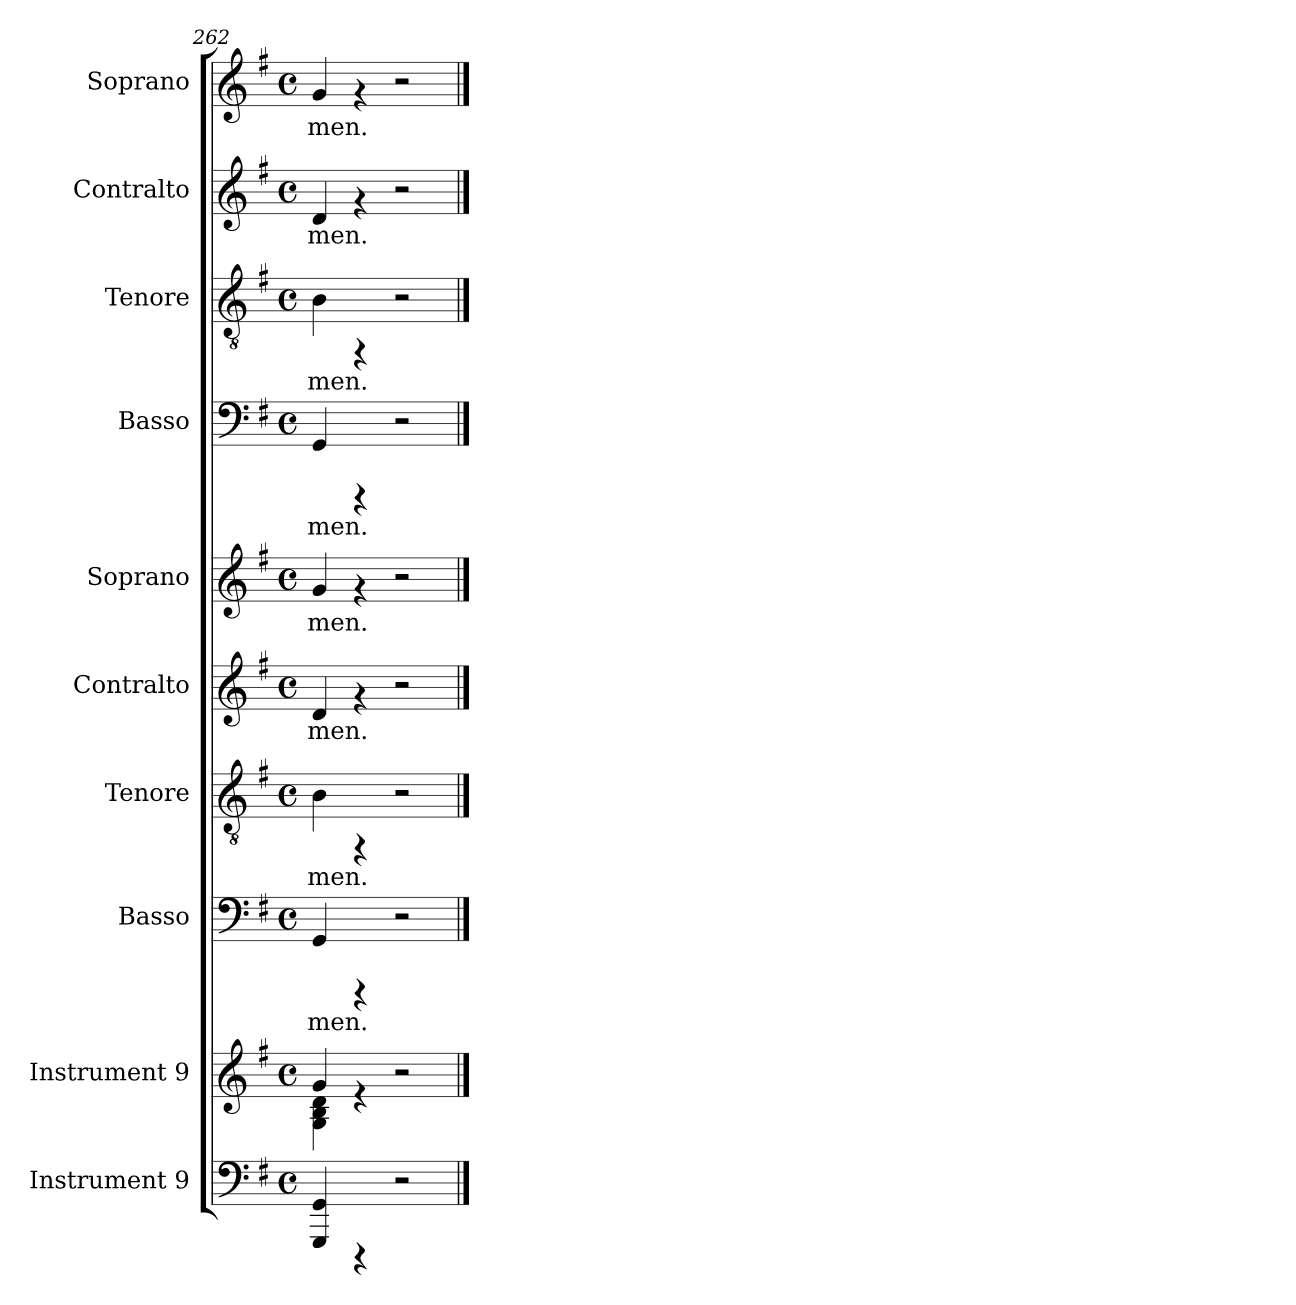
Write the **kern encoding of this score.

**kern	**kern	**kern	**text	**kern	**text	**kern	**text	**kern	**text	**kern	**text	**kern	**text	**kern	**text	**kern	**text
*part10	*part9	*part8	*part8	*part7	*part7	*part6	*part6	*part5	*part5	*part4	*part4	*part3	*part3	*part2	*part2	*part1	*part1
*staff10	*staff9	*staff8	*staff8	*staff7	*staff7	*staff6	*staff6	*staff5	*staff5	*staff4	*staff4	*staff3	*staff3	*staff2	*staff2	*staff1	*staff1
*I"Instrument 9	*I"Instrument 9	*I"Basso	*	*I"Tenore	*	*I"Contralto	*	*I"Soprano	*	*I"Basso	*	*I"Tenore	*	*I"Contralto	*	*I"Soprano	*
*	*	*	*	*	*	*	*	*	*	*I'Basso	*	*	*	*I'Contralto	*	*	*
*clefF4	*clefG2	*clefF4	*	*clefGv2	*	*clefG2	*	*clefG2	*	*clefF4	*	*clefGv2	*	*clefG2	*	*clefG2	*
*k[f#]	*k[f#]	*k[f#]	*	*k[f#]	*	*k[f#]	*	*k[f#]	*	*k[f#]	*	*k[f#]	*	*k[f#]	*	*k[f#]	*
*G:	*G:	*G:	*	*G:	*	*G:	*	*G:	*	*G:	*	*G:	*	*G:	*	*G:	*
*M4/4	*M4/4	*M4/4	*	*M4/4	*	*M4/4	*	*M4/4	*	*M4/4	*	*M4/4	*	*M4/4	*	*M4/4	*
*met(c)	*met(c)	*met(c)	*	*met(c)	*	*met(c)	*	*met(c)	*	*met(c)	*	*met(c)	*	*met(c)	*	*met(c)	*
=262	=262	=262	=262	=262	=262	=262	=262	=262	=262	=262	=262	=262	=262	=262	=262	=262	=262
*	*^	*	*	*	*	*	*	*	*	*	*	*	*	*	*	*	*
!	!	!	!	!LO:LY:b:cj	!	!LO:LY:b:cj	!	!LO:LY:b:cj	!	!LO:LY:b:cj	!	!LO:LY:b:cj	!	!LO:LY:b:cj	!	!LO:LY:b:cj	!	!LO:LY:b:cj
4GG/ 4GGG/	4g/	4d\ 4B\ 4G\	4GG/	-men.	4B\	-men.	4d/	-men.	4g/	-men.	4GG/	-men.	4B\	-men.	4d/	-men.	4g/	-men.
4rCCC	4re	2.ryy	4rCCC	.	4rFF	.	4rf	.	4rf	.	4rCCC	.	4rFF	.	4rf	.	4rf	.
2r	2r	.	2r	.	2r	.	2r	.	2r	.	2r	.	2r	.	2r	.	2r	.
*	*v	*v	*	*	*	*	*	*	*	*	*	*	*	*	*	*	*	*
==	==	==	==	==	==	==	==	==	==	==	==	==	==	==	==	==	==
*-	*-	*-	*-	*-	*-	*-	*-	*-	*-	*-	*-	*-	*-	*-	*-	*-	*-
